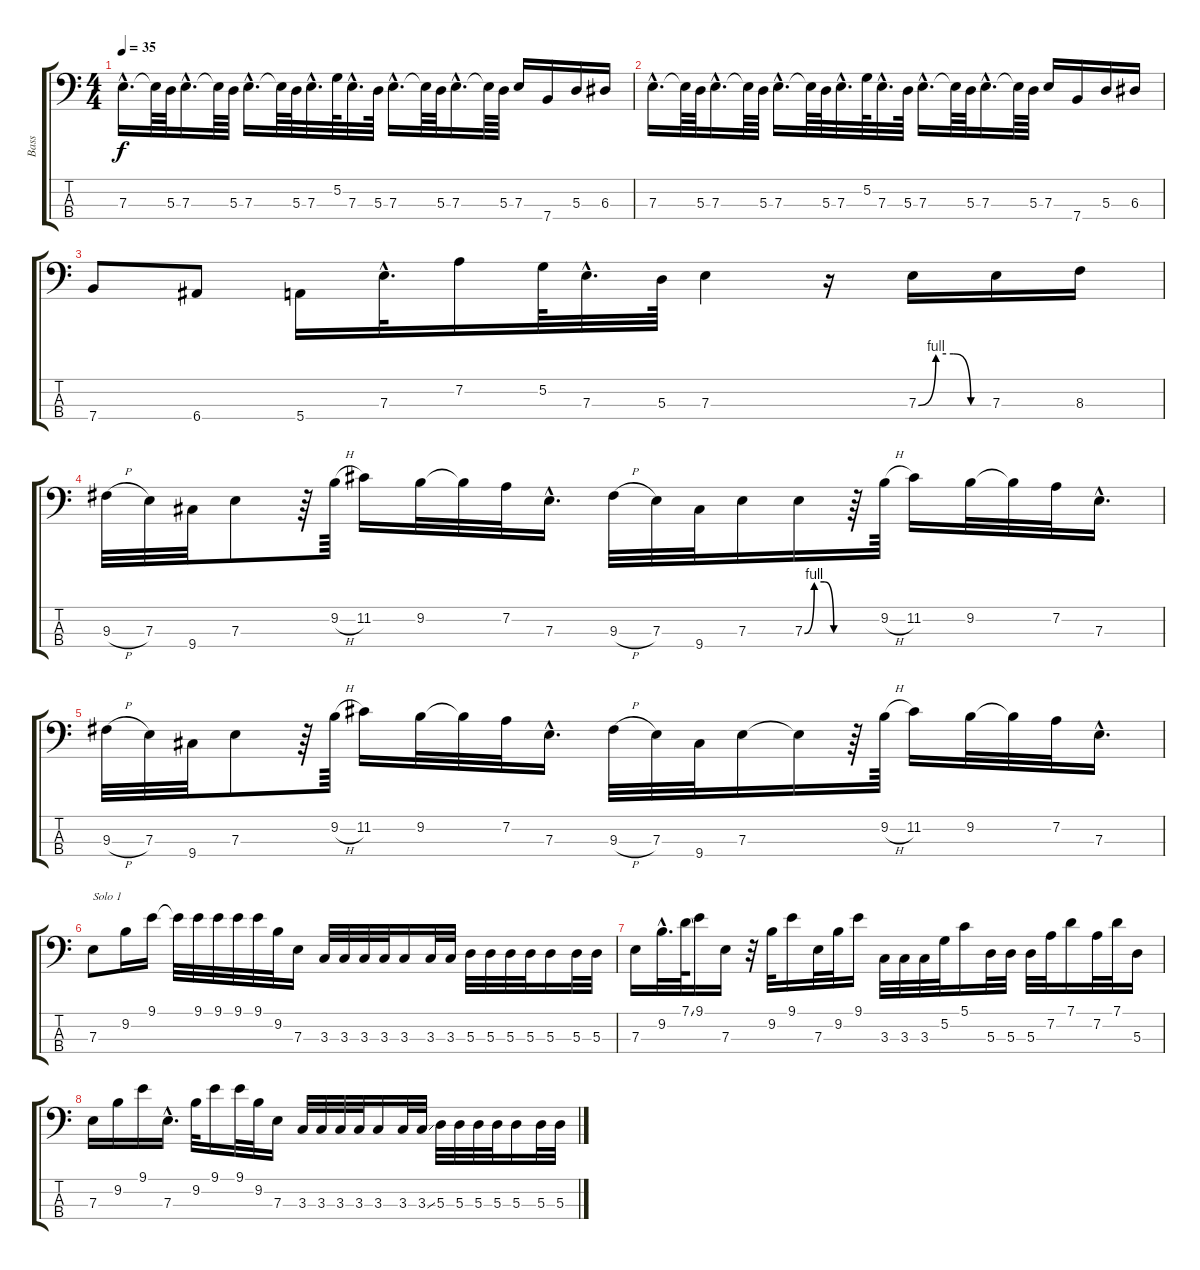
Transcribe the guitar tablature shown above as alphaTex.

\track ("Bass" "Bass") {instrument slapbass2}
\staff {score tabs}
\tuning (G2 D2 A1 E1) {hide}
\ts (4 4)
\tempo 35
\clef f4
\ks c
7.3{hac}.16{d dy f} 7.3{t}.64 5.3.64 7.3{hac}.16{d} 7.3{t}.64 5.3.64 7.3{hac}.16{d} 7.3{t}.64 5.3.64 7.3{hac}.32{d} 5.2.64 7.3{hac}.32{d} 5.3.64 7.3{hac}.16{d} 7.3{t}.64 5.3.64 7.3{hac}.16{d} 7.3{t}.64 5.3.64 7.3.16 7.4.16 5.3.16 6.3.16 |
7.3{hac}.16{d} 7.3{t}.64 5.3.64 7.3{hac}.16{d} 7.3{t}.64 5.3.64 7.3{hac}.16{d} 7.3{t}.64 5.3.64 7.3{hac}.32{d} 5.2.64 7.3{hac}.32{d} 5.3.64 7.3{hac}.16{d} 7.3{t}.64 5.3.64 7.3{hac}.16{d} 7.3{t}.64 5.3.64 7.3.16 7.4.16 5.3.16 6.3.16 |
7.4.8 6.4.8 5.4.16 7.3{hac}.32{d} 7.2.16 5.2.64 7.3{hac}.32{d} 5.3.64 7.3.4 r.16 7.3{be (custom 0 0 15 4 30 4 45 0 60 0)}.16 7.3.16 8.3.16 |
9.3{h}.32 7.3.32 9.4.32 7.3.8 r.64 9.2{h}.64 11.2.16 9.2.32 9.2{t}.32 7.2.32 7.3{hac}.16{d} 9.3{h}.32 7.3.32 9.4.32 7.3.16 7.3{be (custom 0 0 15 4 30 4 45 0 60 0)}.16 r.64 9.2{h}.64 11.2.16 9.2.32 9.2{t}.32 7.2.32 7.3{hac}.16{d} |
9.3{h}.32 7.3.32 9.4.32 7.3.8 r.64 9.2{h}.64 11.2.16 9.2.32 9.2{t}.32 7.2.32 7.3{hac}.16{d} 9.3{h}.32 7.3.32 9.4.32 7.3.16 7.3{t}.16 r.64 9.2{h}.64 11.2.16 9.2.32 9.2{t}.32 7.2.32 7.3{hac}.16{d} |
7.3.8{txt "Solo 1"} 9.2.16 9.1.16 9.1{t}.32 9.1.32 9.1.32 9.1.32 9.1.32 9.2.32 7.3.16 3.3.32 3.3.32 3.3.32 3.3.32 3.3.16 3.3.32 3.3.32 5.3.32 5.3.32 5.3.32 5.3.32 5.3.16 5.3.32 5.3.32 |
7.3.16 9.2{hac}.32{d} 7.1{ss}.64 9.1.16 7.3.16 r.32 9.2.32 9.1.16 7.3.32 9.2.32 9.1.16 3.3.32 3.3.32 3.3.32 5.2.32 5.1.16 5.3.32 5.3.32 5.3.32 7.2.32 7.1.16 7.2.32 7.1.32 5.3.16 |
7.3.16 9.2.16 9.1.16 7.3{hac}.16{d} 9.2.32 9.1.16 9.1.32 9.2.32 7.3.16 3.3.32 3.3.32 3.3.32 3.3.32 3.3.16 3.3.32 3.3{ss}.32 5.3.32 5.3.32 5.3.32 5.3.32 5.3.16 5.3.32 5.3.32
